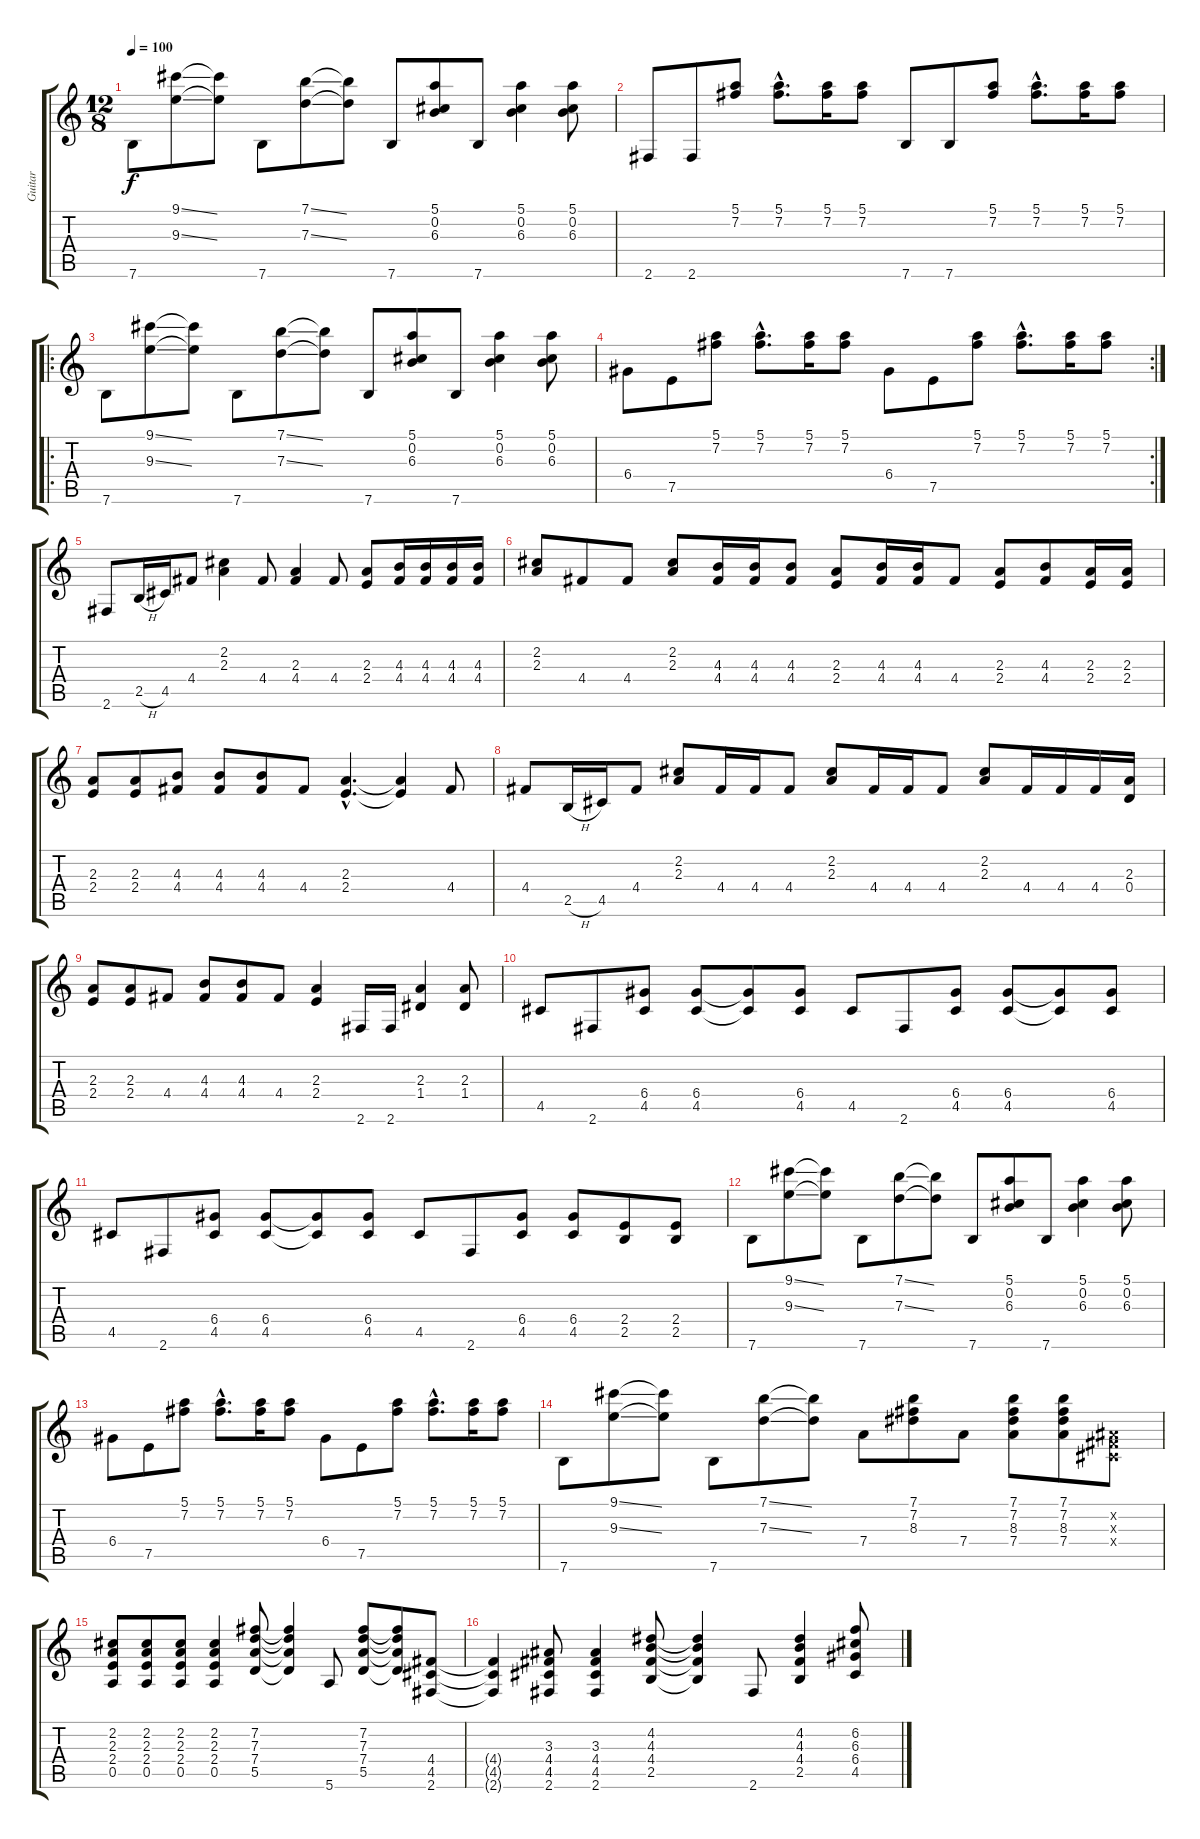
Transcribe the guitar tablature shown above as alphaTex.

\track ("Guitar" "Guitar") {instrument acousticguitarsteel}
\staff {score tabs}
\tuning (E4 B3 G3 D3 A2 E2) {hide}
\ts (12 8)
\tempo 100
\clef g2
\ks c
7.6.8{dy f instrument acousticguitarsteel} (9.1{ss} 9.3{ss}).8 (9.1{t} 9.3{t}).8 7.6.8 (7.1{ss} 7.3{ss}).8 (7.1{t} 7.3{t}).8 7.6.8 (5.1 0.2 6.3).8 7.6.8 (5.1 0.2 6.3).4 (5.1 0.2 6.3).8 |
2.6.8 2.6.8 (5.1 7.2).8 (5.1{hac} 7.2{hac}).8{d} (5.1 7.2).16 (5.1 7.2).8 7.6.8 7.6.8 (5.1 7.2).8 (5.1{hac} 7.2{hac}).8{d} (5.1 7.2).16 (5.1 7.2).8 |
\ro
7.6.8 (9.1{ss} 9.3{ss}).8 (9.1{t} 9.3{t}).8 7.6.8 (7.1{ss} 7.3{ss}).8 (7.1{t} 7.3{t}).8 7.6.8 (5.1 0.2 6.3).8 7.6.8 (5.1 0.2 6.3).4 (5.1 0.2 6.3).8 |
\rc 2
6.4.8 7.5.8 (5.1 7.2).8 (5.1{hac} 7.2{hac}).8{d} (5.1 7.2).16 (5.1 7.2).8 6.4.8 7.5.8 (5.1 7.2).8 (5.1{hac} 7.2{hac}).8{d} (5.1 7.2).16 (5.1 7.2).8 |
2.6.8 2.5{h}.16 4.5.16 4.4.8 (2.2 2.3).4 4.4.8 (2.3 4.4).4 4.4.8 (2.3 2.4).8 (4.3 4.4).16 (4.3 4.4).16 (4.3 4.4).16 (4.3 4.4).16 |
(2.2 2.3).8 4.4.8 4.4.8 (2.2 2.3).8 (4.3 4.4).16 (4.3 4.4).16 (4.3 4.4).8 (2.3 2.4).8 (4.3 4.4).16 (4.3 4.4).16 4.4.8 (2.3 2.4).8 (4.3 4.4).8 (2.3 2.4).16 (2.3 2.4).16 |
(2.3 2.4).8 (2.3 2.4).8 (4.3 4.4).8 (4.3 4.4).8 (4.3 4.4).8 4.4.8 (2.3{hac} 2.4{hac}).4{d} (2.3{t} 2.4{t}).4 4.4.8 |
4.4.8 2.5{h}.16 4.5.16 4.4.8 (2.2 2.3).8 4.4.16 4.4.16 4.4.8 (2.2 2.3).8 4.4.16 4.4.16 4.4.8 (2.2 2.3).8 4.4.16 4.4.16 4.4.16 (2.3 0.4).16 |
(2.3 2.4).8 (2.3 2.4).8 4.4.8 (4.3 4.4).8 (4.3 4.4).8 4.4.8 (2.3 2.4).4 2.6.16 2.6.16 (2.3 1.4).4 (2.3 1.4).8 |
4.5.8 2.6.8 (6.4 4.5).8 (6.4 4.5).8 (6.4{t} 4.5{t}).8 (6.4 4.5).8 4.5.8 2.6.8 (6.4 4.5).8 (6.4 4.5).8 (6.4{t} 4.5{t}).8 (6.4 4.5).8 |
4.5.8 2.6.8 (6.4 4.5).8 (6.4 4.5).8 (6.4{t} 4.5{t}).8 (6.4 4.5).8 4.5.8 2.6.8 (6.4 4.5).8 (6.4 4.5).8 (2.4 2.5).8 (2.4 2.5).8 |
7.6.8 (9.1{ss} 9.3{ss}).8 (9.1{t} 9.3{t}).8 7.6.8 (7.1{ss} 7.3{ss}).8 (7.1{t} 7.3{t}).8 7.6.8 (5.1 0.2 6.3).8 7.6.8 (5.1 0.2 6.3).4 (5.1 0.2 6.3).8 |
6.4.8 7.5.8 (5.1 7.2).8 (5.1{hac} 7.2{hac}).8{d} (5.1 7.2).16 (5.1 7.2).8 6.4.8 7.5.8 (5.1 7.2).8 (5.1{hac} 7.2{hac}).8{d} (5.1 7.2).16 (5.1 7.2).8 |
7.6.8 (9.1{ss} 9.3{ss}).8 (9.1{t} 9.3{t}).8 7.6.8 (7.1{ss} 7.3{ss}).8 (7.1{t} 7.3{t}).8 7.4.8 (7.1 7.2 8.3).8 7.4.8 (7.1 7.2 8.3 7.4).8 (7.1 7.2 8.3 7.4).8 (-1.2{x} -1.3{x} -1.4{x}).8 |
(2.2 2.3 2.4 0.5).8 (2.2 2.3 2.4 0.5).8 (2.2 2.3 2.4 0.5).8 (2.2 2.3 2.4 0.5).4 (7.2 7.3 7.4 5.5).8 (7.2{t} 7.3{t} 7.4{t} 5.5{t}).4 5.6.8 (7.2 7.3 7.4 5.5).8 (7.2{t} 7.3{t} 7.4{t} 5.5{t}).8 (4.4 4.5 2.6).8 |
(4.4{t} 4.5{t} 2.6{t}).4 (3.3 4.4 4.5 2.6).8 (3.3 4.4 4.5 2.6).4 (4.2 4.3 4.4 2.5).8 (4.2{t} 4.3{t} 4.4{t} 2.5{t}).4 2.6.8 (4.2 4.3 4.4 2.5).4 (6.2 6.3 6.4 4.5).8
